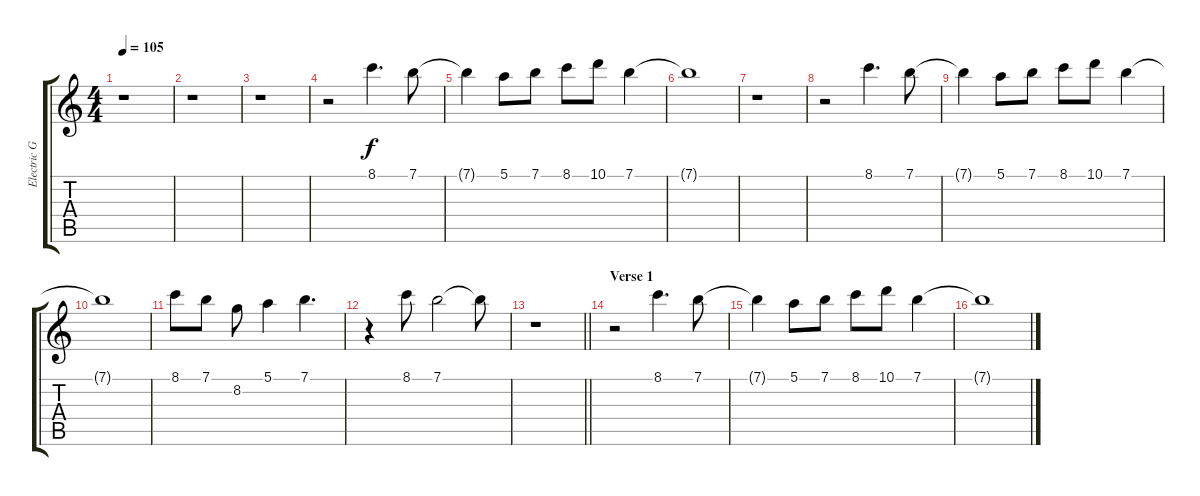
\track ("Electric Gtr" "Electric G") {instrument electricguitarjazz}
\staff {score tabs}
\tuning (E4 B3 G3 D3 A2 E2) {hide}
\ts (4 4)
\tempo 105
\clef g2
\ks c
r.1{dy f} |
r.1 |
r.1 |
r.2 8.1.4{d} 7.1.8 |
7.1{t}.4 5.1.8 7.1.8 8.1.8 10.1.8 7.1.4 |
7.1{t}.1 |
r.1 |
r.2 8.1.4{d} 7.1.8 |
7.1{t}.4 5.1.8 7.1.8 8.1.8 10.1.8 7.1.4 |
7.1{t}.1 |
8.1.8 7.1.8 8.2.8 5.1.4 7.1.4{d} |
r.4 8.1.8 7.1.2 7.1{t}.8 |
\barLineRight lightlight
r.1 |
\section ("" "Verse 1")
r.2 8.1.4{d} 7.1.8 |
7.1{t}.4 5.1.8 7.1.8 8.1.8 10.1.8 7.1.4 |
7.1{t}.1
